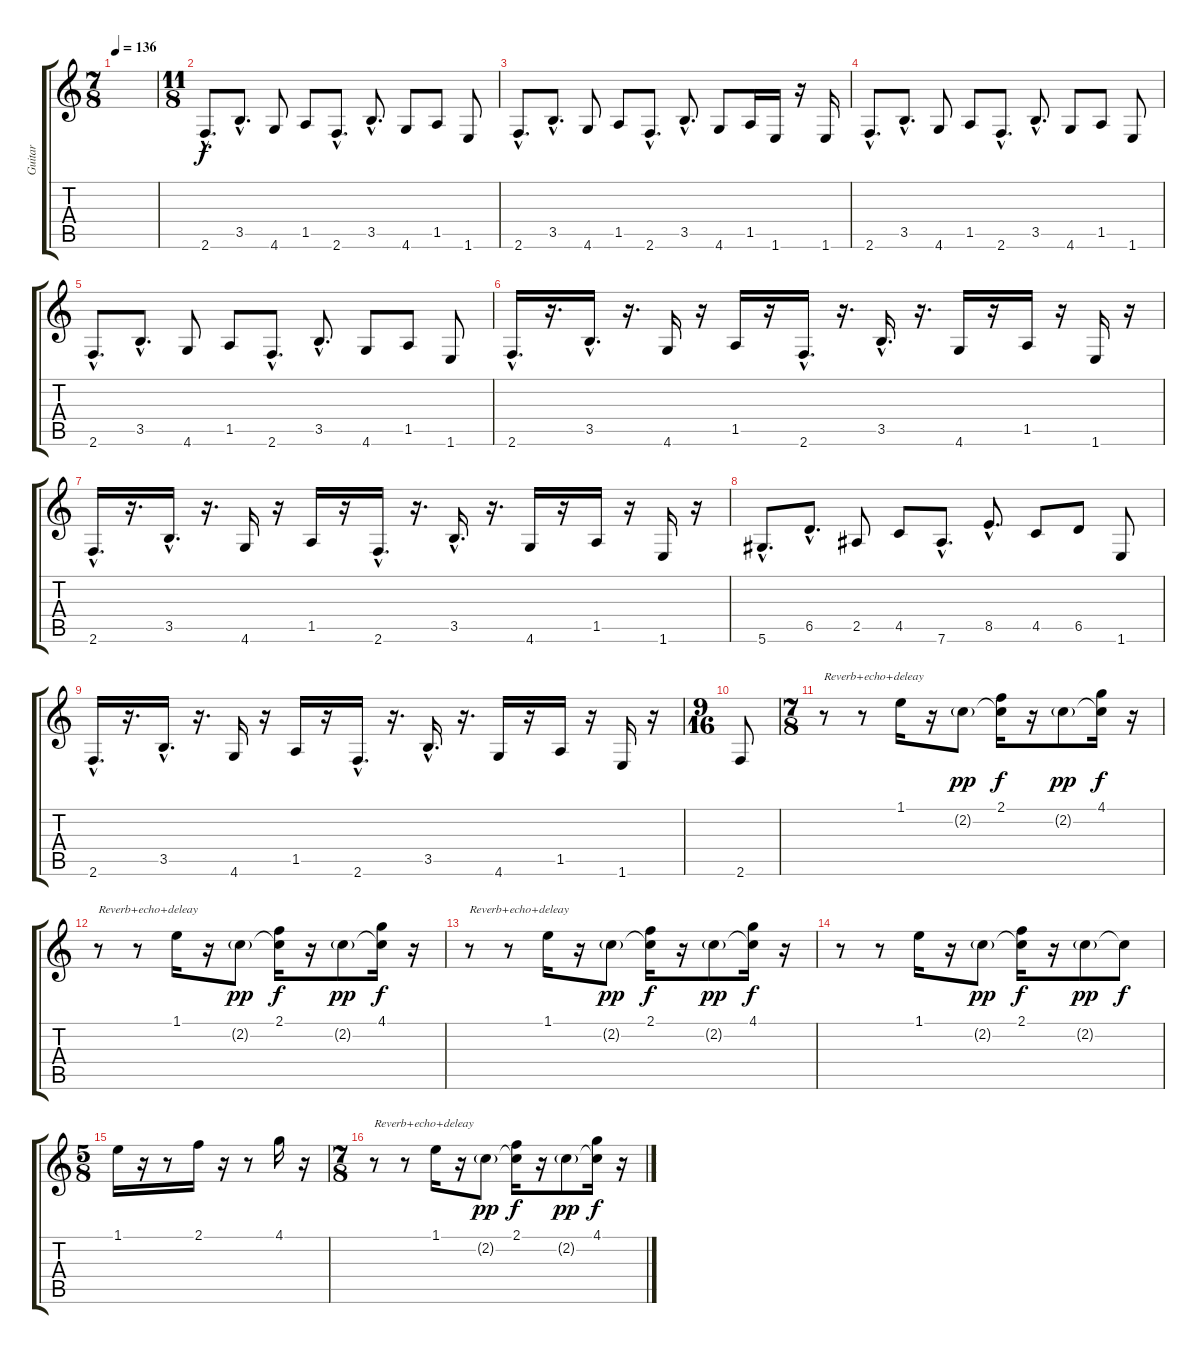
\track ("Guitar" "Guitar") {instrument distortionguitar}
\staff {score tabs}
\tuning (Eb4 Bb3 Gb3 Db3 Ab2 Eb2) {hide}
\ts (7 8)
\tempo 136
\clef g2
\ks c
|
\ts (11 8)
2.6{hac}.8{d} 3.5{hac}.8{d} 4.6.8 1.5.8 2.6{hac}.8{d} 3.5{hac}.8{d} 4.6.8 1.5.8 1.6.8 |
2.6{hac}.8{d} 3.5{hac}.8{d} 4.6.8 1.5.8 2.6{hac}.8{d} 3.5{hac}.8{d} 4.6.8 1.5.16 1.6.16 r.16 1.6.16 |
2.6{hac}.8{d} 3.5{hac}.8{d} 4.6.8 1.5.8 2.6{hac}.8{d} 3.5{hac}.8{d} 4.6.8 1.5.8 1.6.8 |
2.6{hac}.8{d} 3.5{hac}.8{d} 4.6.8 1.5.8 2.6{hac}.8{d} 3.5{hac}.8{d} 4.6.8 1.5.8 1.6.8 |
2.6{hac}.16{d} r.16{d} 3.5{hac}.16{d} r.16{d} 4.6.16 r.16 1.5.16 r.16 2.6{hac}.16{d} r.16{d} 3.5{hac}.16{d} r.16{d} 4.6.16 r.16 1.5.16 r.16 1.6.16 r.16 |
2.6{hac}.16{d} r.16{d} 3.5{hac}.16{d} r.16{d} 4.6.16 r.16 1.5.16 r.16 2.6{hac}.16{d} r.16{d} 3.5{hac}.16{d} r.16{d} 4.6.16 r.16 1.5.16 r.16 1.6.16 r.16 |
5.6{hac}.8{d} 6.5{hac}.8{d} 2.5.8 4.5.8 7.6{hac}.8{d} 8.5{hac}.8{d} 4.5.8 6.5.8 1.6.8 |
2.6{hac}.16{d} r.16{d} 3.5{hac}.16{d} r.16{d} 4.6.16 r.16 1.5.16 r.16 2.6{hac}.16{d} r.16{d} 3.5{hac}.16{d} r.16{d} 4.6.16 r.16 1.5.16 r.16 1.6.16 r.16 |
\ts (9 16)
2.6.8 |
\ts (7 8)
r.8{txt "Reverb+echo+deleay" volume 11 instrument electricguitarjazz} r.8 1.1.16 r.16 2.2{g}.8{dy pp} (2.1 2.2{t}).16{dy f} r.16 2.2{g}.8{dy pp} (4.1 2.2{t}).16{dy f} r.16 |
r.8{txt "Reverb+echo+deleay"} r.8 1.1.16 r.16 2.2{g}.8{dy pp} (2.1 2.2{t}).16{dy f} r.16 2.2{g}.8{dy pp} (4.1 2.2{t}).16{dy f} r.16 |
r.8{txt "Reverb+echo+deleay"} r.8 1.1.16 r.16 2.2{g}.8{dy pp} (2.1 2.2{t}).16{dy f} r.16 2.2{g}.8{dy pp} (4.1 2.2{t}).16{dy f} r.16 |
r.8 r.8 1.1.16 r.16 2.2{g}.8{dy pp} (2.1 2.2{t}).16{dy f} r.16 2.2{g}.8{dy pp} 2.2{t}.8{dy f} |
\ts (5 8)
1.1.16 r.16 r.8 2.1.16 r.16 r.8 4.1.16 r.16 |
\ts (7 8)
r.8{txt "Reverb+echo+deleay"} r.8 1.1.16 r.16 2.2{g}.8{dy pp} (2.1 2.2{t}).16{dy f} r.16 2.2{g}.8{dy pp} (4.1 2.2{t}).16{dy f} r.16
